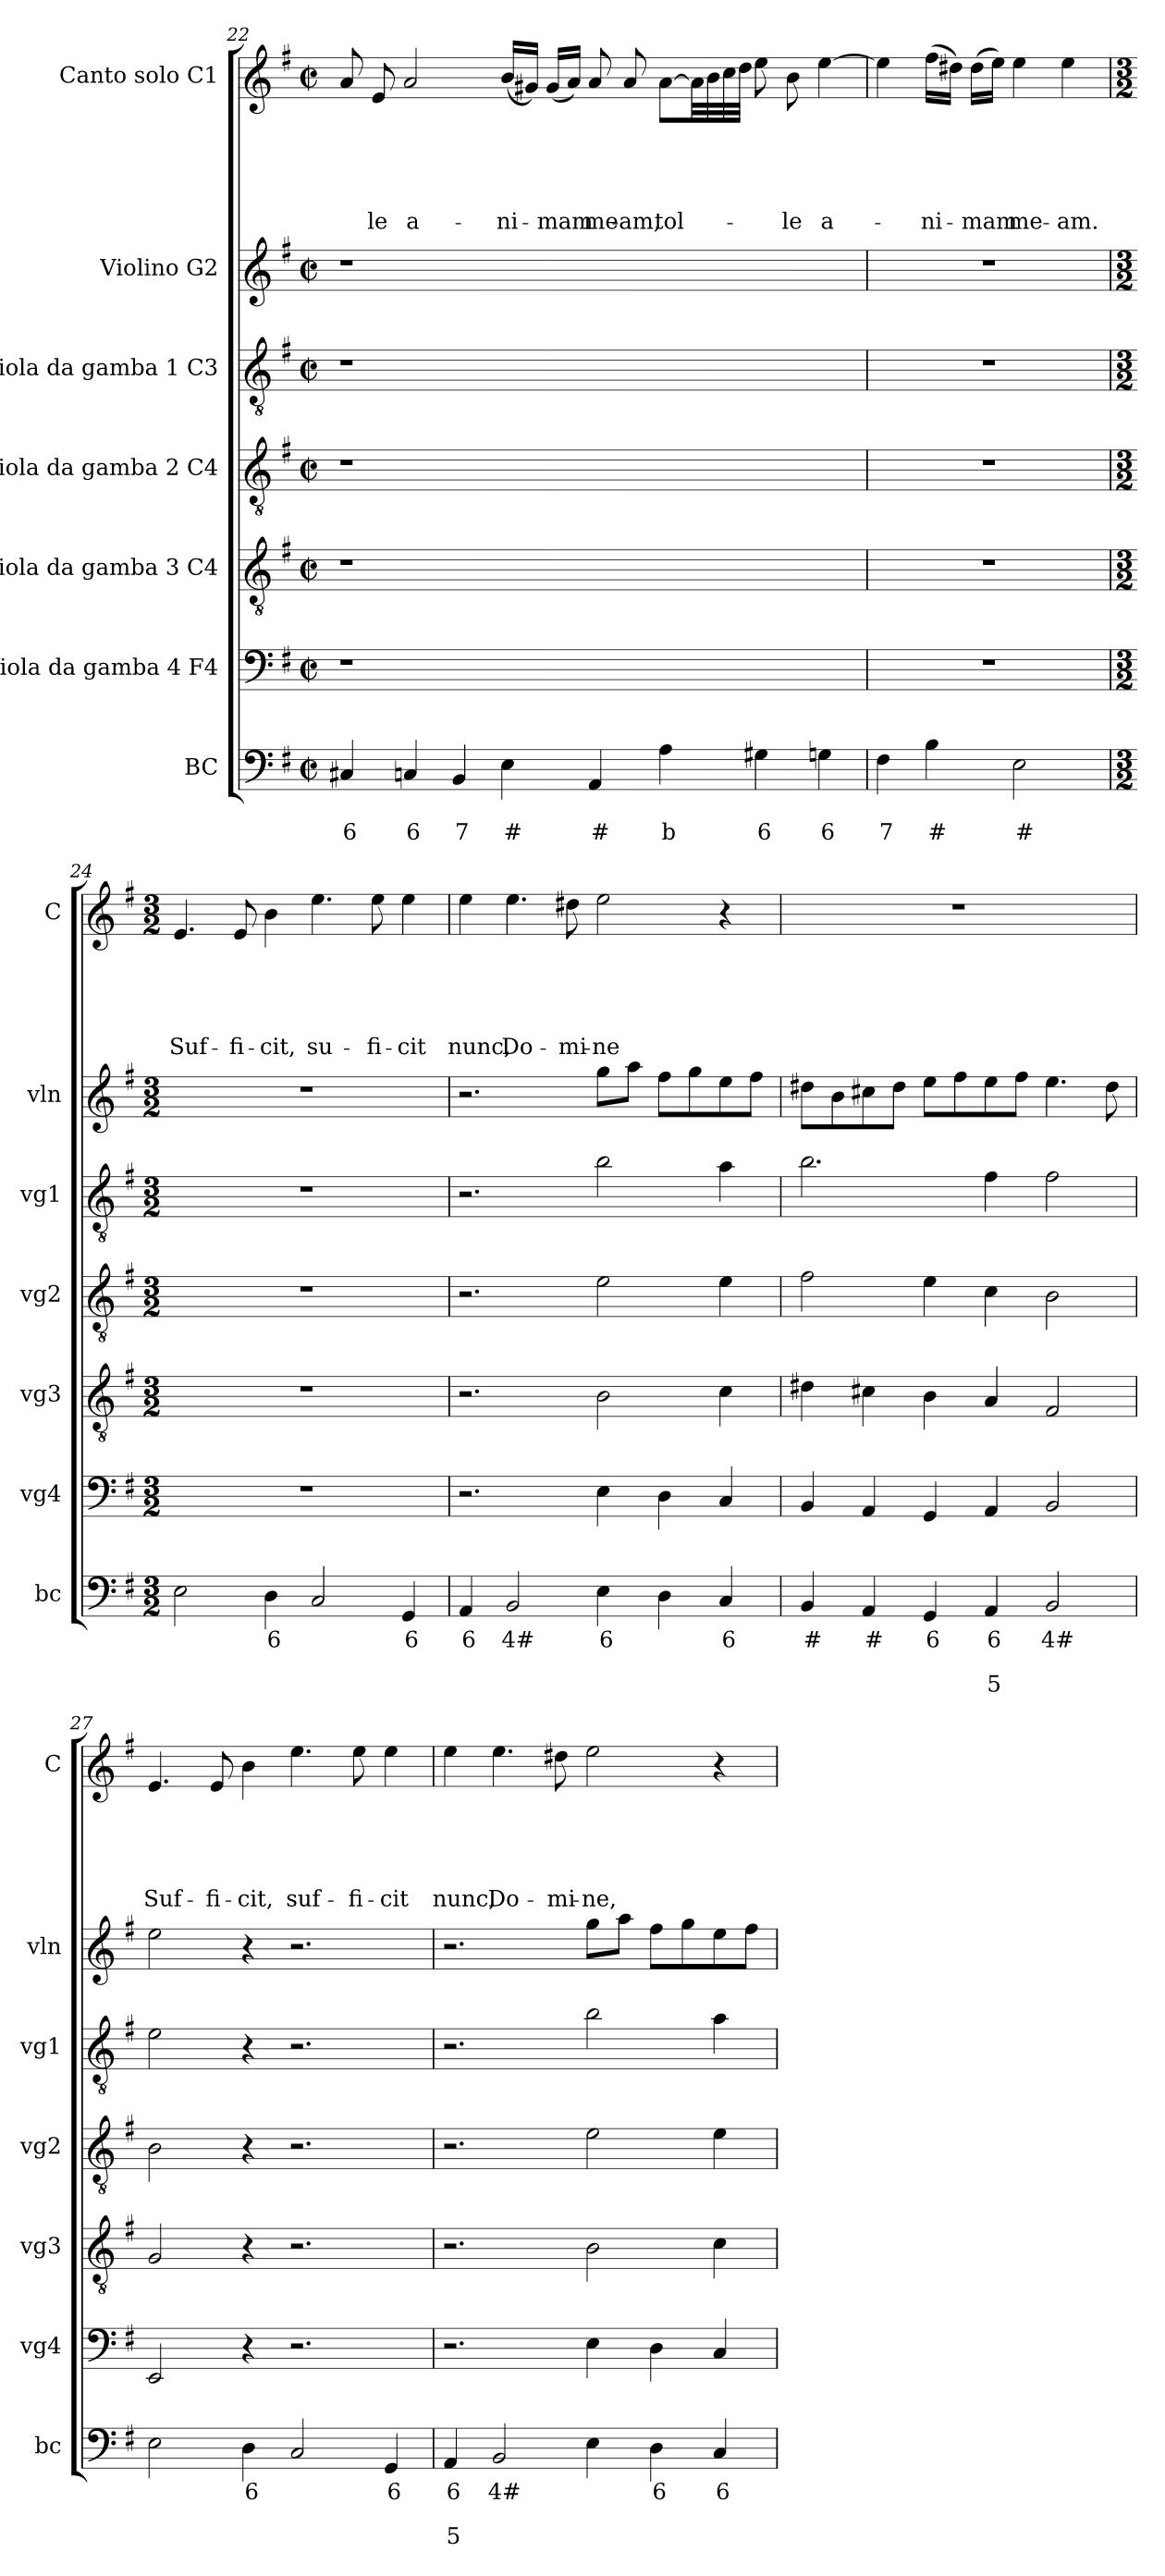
**kern	**text	**text	**text	**kern	**kern	**kern	**kern	**kern	**kern	**text	**text	**text	**text	**text
*part7	*part7	*part7	*part7	*part6	*part5	*part4	*part3	*part2	*part1	*part1	*part1	*part1	*part1	*part1
*staff7	*staff7	*staff7	*staff7	*staff6	*staff5	*staff4	*staff3	*staff2	*staff1	*staff1	*staff1	*staff1	*staff1	*staff1
*I"BC	*	*	*	*I"Viola da gamba 4 F4	*I"Viola da gamba 3 C4	*I"Viola da gamba 2 C4	*I"Viola da gamba 1 C3	*I"Violino  G2	*I"Canto solo C1	*	*	*	*	*
*I'bc	*	*	*	*I'vg4	*I'vg3	*I'vg2	*I'vg1	*I'vln	*I'C	*	*	*	*	*
!!LO:LB:g=z
*clefF4	*	*	*	*clefF4	*clefGv2	*clefGv2	*clefGv2	*clefG2	*clefG2	*	*	*	*	*
*k[f#]	*	*	*	*k[f#]	*k[f#]	*k[f#]	*k[f#]	*k[f#]	*k[f#]	*	*	*	*	*
*e:	*	*	*	*e:	*e:	*e:	*e:	*e:	*e:	*	*	*	*	*
*M2/2	*	*	*	*M2/2	*M2/2	*M2/2	*M2/2	*M2/2	*M2/2	*	*	*	*	*
*met(c|)	*	*	*	*met(c|)	*met(c|)	*met(c|)	*met(c|)	*met(c|)	*met(c|)	*	*	*	*	*
=22	=22	=22	=22	=22	=22	=22	=22	=22	=22	=22	=22	=22	=22	=22
!	!	!LO:LY:b	!	!	!	!	!	!	!	!	!	!	!	!
4C#X/	.	6	.	1r	1r	1r	1r	1r	8a/	.	.	.	.	.
!	!	!	!	!	!	!	!	!	!	!	!	!	!	!LO:LY:b
.	.	.	.	.	.	.	.	.	8e/	.	.	.	.	-le
!	!	!LO:LY:b	!	!	!	!	!	!	!	!	!	!	!	!LO:LY:b
4Cn/	.	6	.	.	.	.	.	.	2a/	.	.	.	.	a-
!	!	!LO:LY:b	!	!	!	!	!	!	!	!	!	!	!	!
4BB/	.	7	.	.	.	.	.	.	.	.	.	.	.	.
!	!	!LO:LY:b	!	!	!	!	!	!	!	!	!	!	!	!LO:LY:b
4E\	.	#	.	.	.	.	.	.	(<16b/LL	.	.	.	.	-ni-
.	.	.	.	.	.	.	.	.	16g#X/JJ)	.	.	.	.	.
!	!	!	!	!	!	!	!	!	!	!	!	!	!	!LO:LY:b
.	.	.	.	.	.	.	.	.	(<16g#/LL	.	.	.	.	-mam
.	.	.	.	.	.	.	.	.	16a/JJ)	.	.	.	.	.
!	!	!LO:LY:b	!	!	!	!	!	!	!	!	!	!	!	!LO:LY:b
4AA/	.	#	.	1ryy	1ryy	1ryy	1ryy	1ryy	8a/	.	.	.	.	me-
!	!	!	!	!	!	!	!	!	!	!	!	!	!	!LO:LY:b
.	.	.	.	.	.	.	.	.	8a/	.	.	.	.	-am,
!	!	!LO:LY:b	!	!	!	!	!	!	!	!	!	!	!	!LO:LY:b
4A\	.	b	.	.	.	.	.	.	[8a\L	.	.	.	.	tol-
.	.	.	.	.	.	.	.	.	32a\LL]	.	.	.	.	.
.	.	.	.	.	.	.	.	.	32b\	.	.	.	.	.
.	.	.	.	.	.	.	.	.	32cc\	.	.	.	.	.
.	.	.	.	.	.	.	.	.	32dd\JJJ	.	.	.	.	.
!	!	!LO:LY:b	!	!	!	!	!	!	!	!	!	!	!	!
4G#X\	.	6	.	.	.	.	.	.	8ee\	.	.	.	.	.
!	!	!	!	!	!	!	!	!	!	!	!	!	!	!LO:LY:b
.	.	.	.	.	.	.	.	.	8b\	.	.	.	.	-le
!	!	!LO:LY:b	!	!	!	!	!	!	!	!	!	!	!	!LO:LY:b
4Gn\	.	6	.	.	.	.	.	.	[4ee\	.	.	.	.	a-
=23	=23	=23	=23	=23	=23	=23	=23	=23	=23	=23	=23	=23	=23	=23
!	!	!LO:LY:b	!	!	!	!	!	!	!	!	!	!	!	!
4F#\	.	7	.	1r	1r	1r	1r	1r	4ee\]	.	.	.	.	.
!	!	!LO:LY:b	!	!	!	!	!	!	!	!	!	!	!	!LO:LY:b
4B\	.	#	.	.	.	.	.	.	(>16ff#\LL	.	.	.	.	-ni-
.	.	.	.	.	.	.	.	.	16dd#X\JJ)	.	.	.	.	.
!	!	!	!	!	!	!	!	!	!	!	!	!	!	!LO:LY:b
.	.	.	.	.	.	.	.	.	(>16dd#\LL	.	.	.	.	-mam
.	.	.	.	.	.	.	.	.	16ee\JJ)	.	.	.	.	.
!	!	!LO:LY:b	!	!	!	!	!	!	!	!	!	!	!	!LO:LY:b
2E\	.	#	.	.	.	.	.	.	4ee\	.	.	.	.	me-
!	!	!	!	!	!	!	!	!	!	!	!	!	!	!LO:LY:b
.	.	.	.	.	.	.	.	.	4ee\	.	.	.	.	-am.
=24	=24	=24	=24	=24	=24	=24	=24	=24	=24	=24	=24	=24	=24	=24
*M3/2	*	*	*	*M3/2	*M3/2	*M3/2	*M3/2	*M3/2	*M3/2	*	*	*	*	*
!	!	!	!	!	!	!	!	!	!	!	!	!	!	!LO:LY:b
2E\	.	.	.	1.r	1.r	1.r	1.r	1.r	4.e/	.	.	.	.	Suf-
!	!	!	!	!	!	!	!	!	!	!	!	!	!	!LO:LY:b
.	.	.	.	.	.	.	.	.	8e/	.	.	.	.	-fi-
!	!LO:LY:b	!	!	!	!	!	!	!	!	!	!	!	!	!LO:LY:b
4D\	6	.	.	.	.	.	.	.	4b\	.	.	.	.	-cit,
!	!	!	!	!	!	!	!	!	!	!	!	!	!	!LO:LY:b
2C/	.	.	.	.	.	.	.	.	4.ee\	.	.	.	.	su-
!	!	!	!	!	!	!	!	!	!	!	!	!	!	!LO:LY:b
.	.	.	.	.	.	.	.	.	8ee\	.	.	.	.	-fi-
!	!LO:LY:b	!	!	!	!	!	!	!	!	!	!	!	!	!LO:LY:b
4GG/	6	.	.	.	.	.	.	.	4ee\	.	.	.	.	-cit
!!LO:LB:g=z
=25	=25	=25	=25	=25	=25	=25	=25	=25	=25	=25	=25	=25	=25	=25
!	!LO:LY:b	!	!	!	!	!	!	!	!	!	!	!	!	!LO:LY:b
4AA/	6	.	.	2.r	2.r	2.r	2.r	2.r	4ee\	.	.	.	.	nunc,
!	!LO:LY:b	!	!	!	!	!	!	!	!	!	!	!	!	!LO:LY:b
2BB/	4#	.	.	.	.	.	.	.	4.ee\	.	.	.	.	Do-
!	!	!	!	!	!	!	!	!	!	!	!	!	!	!LO:LY:b
.	.	.	.	.	.	.	.	.	8dd#X\	.	.	.	.	-mi-
!	!LO:LY:b	!	!	!	!	!	!	!	!	!	!	!	!	!LO:LY:b
4E\	6	.	.	4E\	2B\	2e\	2b\	8gg\L	2ee\	.	.	.	.	-ne
.	.	.	.	.	.	.	.	8aa\J	.	.	.	.	.	.
4D\	.	.	.	4D\	.	.	.	8ff#\L	.	.	.	.	.	.
.	.	.	.	.	.	.	.	8gg\	.	.	.	.	.	.
!	!LO:LY:b	!	!	!	!	!	!	!	!	!	!	!	!	!
4C/	6	.	.	4C/	4c\	4e\	4a\	8ee\	4r	.	.	.	.	.
.	.	.	.	.	.	.	.	8ff#\J	.	.	.	.	.	.
=26	=26	=26	=26	=26	=26	=26	=26	=26	=26	=26	=26	=26	=26	=26
!	!LO:LY:b	!	!	!	!	!	!	!	!	!	!	!	!	!
4BB/	#	.	.	4BB/	4d#X\	2f#\	2.b\	8dd#X\L	1.r	.	.	.	.	.
.	.	.	.	.	.	.	.	8b\	.	.	.	.	.	.
!	!LO:LY:b	!	!	!	!	!	!	!	!	!	!	!	!	!
4AA/	#	.	.	4AA/	4c#X\	.	.	8cc#X\	.	.	.	.	.	.
.	.	.	.	.	.	.	.	8dd#\J	.	.	.	.	.	.
!	!LO:LY:b	!	!	!	!	!	!	!	!	!	!	!	!	!
4GG/	6	.	.	4GG/	4B\	4e\	.	8ee\L	.	.	.	.	.	.
.	.	.	.	.	.	.	.	8ff#\	.	.	.	.	.	.
!	!LO:LY:b	!	!LO:LY:b	!	!	!	!	!	!	!	!	!	!	!
4AA/	6	.	5	4AA/	4A/	4c\	4f#\	8ee\	.	.	.	.	.	.
.	.	.	.	.	.	.	.	8ff#\J	.	.	.	.	.	.
!	!LO:LY:b	!	!	!	!	!	!	!	!	!	!	!	!	!
2BB/	4#	.	.	2BB/	2F#/	2B\	2f#\	4.ee\	.	.	.	.	.	.
.	.	.	.	.	.	.	.	8dd#\	.	.	.	.	.	.
=27	=27	=27	=27	=27	=27	=27	=27	=27	=27	=27	=27	=27	=27	=27
!	!	!	!	!	!	!	!	!	!	!	!	!	!	!LO:LY:b
2E\	.	.	.	2EE/	2G/	2B\	2e\	2ee\	4.e/	.	.	.	.	Suf-
!	!	!	!	!	!	!	!	!	!	!	!	!	!	!LO:LY:b
.	.	.	.	.	.	.	.	.	8e/	.	.	.	.	-fi-
!	!LO:LY:b	!	!	!	!	!	!	!	!	!	!	!	!	!LO:LY:b
4D\	6	.	.	4r	4r	4r	4r	4r	4b\	.	.	.	.	-cit,
!	!	!	!	!	!	!	!	!	!	!	!	!	!	!LO:LY:b
2C/	.	.	.	2.r	2.r	2.r	2.r	2.r	4.ee\	.	.	.	.	suf-
!	!	!	!	!	!	!	!	!	!	!	!	!	!	!LO:LY:b
.	.	.	.	.	.	.	.	.	8ee\	.	.	.	.	-fi-
!	!LO:LY:b	!	!	!	!	!	!	!	!	!	!	!	!	!LO:LY:b
4GG/	6	.	.	.	.	.	.	.	4ee\	.	.	.	.	-cit
=28	=28	=28	=28	=28	=28	=28	=28	=28	=28	=28	=28	=28	=28	=28
!	!LO:LY:b	!	!LO:LY:b	!	!	!	!	!	!	!	!	!	!	!LO:LY:b
4AA/	6	.	5	2.r	2.r	2.r	2.r	2.r	4ee\	.	.	.	.	nunc,
!	!LO:LY:b	!	!	!	!	!	!	!	!	!	!	!	!	!LO:LY:b
2BB/	4#	.	.	.	.	.	.	.	4.ee\	.	.	.	.	Do-
!	!	!	!	!	!	!	!	!	!	!	!	!	!	!LO:LY:b
.	.	.	.	.	.	.	.	.	8dd#X\	.	.	.	.	-mi-
!	!	!	!	!	!	!	!	!	!	!	!	!	!	!LO:LY:b
4E\	.	.	.	4E\	2B\	2e\	2b\	8gg\L	2ee\	.	.	.	.	-ne,
.	.	.	.	.	.	.	.	8aa\J	.	.	.	.	.	.
!	!LO:LY:b	!	!	!	!	!	!	!	!	!	!	!	!	!
4D\	6	.	.	4D\	.	.	.	8ff#\L	.	.	.	.	.	.
.	.	.	.	.	.	.	.	8gg\	.	.	.	.	.	.
!	!LO:LY:b	!	!	!	!	!	!	!	!	!	!	!	!	!
4C/	6	.	.	4C/	4c\	4e\	4a\	8ee\	4r	.	.	.	.	.
.	.	.	.	.	.	.	.	8ff#\J	.	.	.	.	.	.
=	=	=	=	=	=	=	=	=	=	=	=	=	=	=
*-	*-	*-	*-	*-	*-	*-	*-	*-	*-	*-	*-	*-	*-	*-
